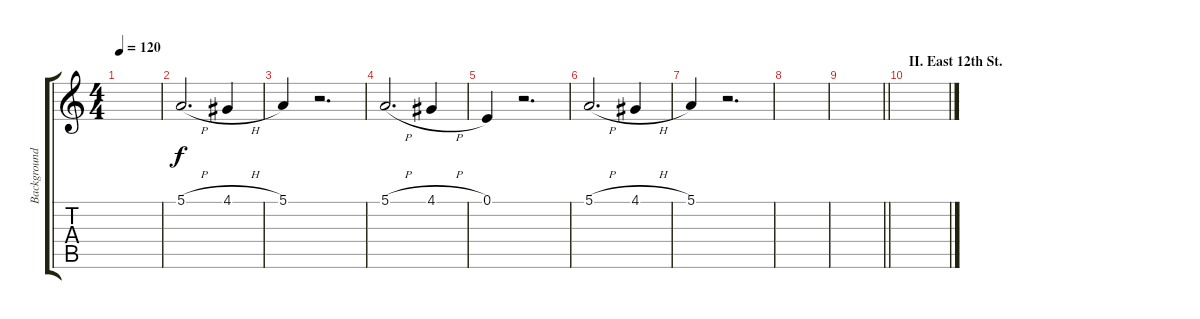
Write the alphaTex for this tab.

\track ("Background Vocals" "Background") {instrument voiceoohs}
\staff {score tabs}
\tuning (E4 B3 G3 D3 A2 E2) {hide}
\ts (4 4)
\tempo 120
\clef g2
\ks c
|
5.1{h}.2{d} 4.1{h}.4 |
5.1.4 r.2{d} |
5.1{h}.2{d} 4.1{h}.4 |
0.1.4 r.2{d} |
5.1{h}.2{d} 4.1{h}.4 |
5.1.4 r.2{d} |
|
\barLineRight lightlight
|
\section ("" "II. East 12th St.")
